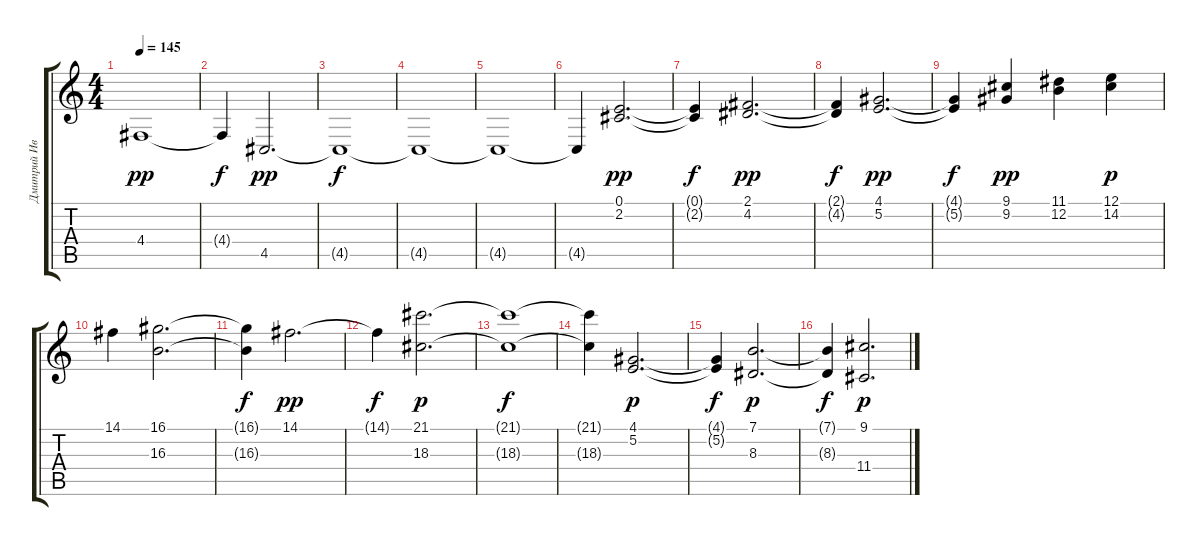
\track ("Дмитрий Иванов" "Дмитрий Ив") {instrument stringensemble2}
\staff {score tabs}
\tuning (E4 B3 G3 D3 A2 E2) {hide}
\ts (4 4)
\tempo 145
\clef g2
\ks c
4.4.1{dy pp} |
4.4{t}.4{dy f} 4.5.2{d dy pp} |
4.5{t}.1{dy f} |
4.5{t}.1 |
4.5{t}.1 |
4.5{t}.4 (0.1 2.2).2{d dy pp} |
(0.1{t} 2.2{t}).4{dy f} (2.1 4.2).2{d dy pp} |
(2.1{t} 4.2{t}).4{dy f} (4.1 5.2).2{d dy pp} |
(4.1{t} 5.2{t}).4{dy f} (9.1 9.2).4{dy pp} (11.1 12.2).4 (12.1 14.2).4{dy p} |
14.1.4 (16.1 16.3).2{d} |
(16.1{t} 16.3{t}).4{dy f} 14.1.2{d dy pp} |
14.1{t}.4{dy f} (21.1 18.3).2{d dy p} |
(21.1{t} 18.3{t}).1{dy f} |
(21.1{t} 18.3{t}).4 (4.1 5.2).2{d dy p} |
(4.1{t} 5.2{t}).4{dy f} (7.1 8.3).2{d dy p} |
(7.1{t} 8.3{t}).4{dy f} (9.1 11.4).2{d dy p}
